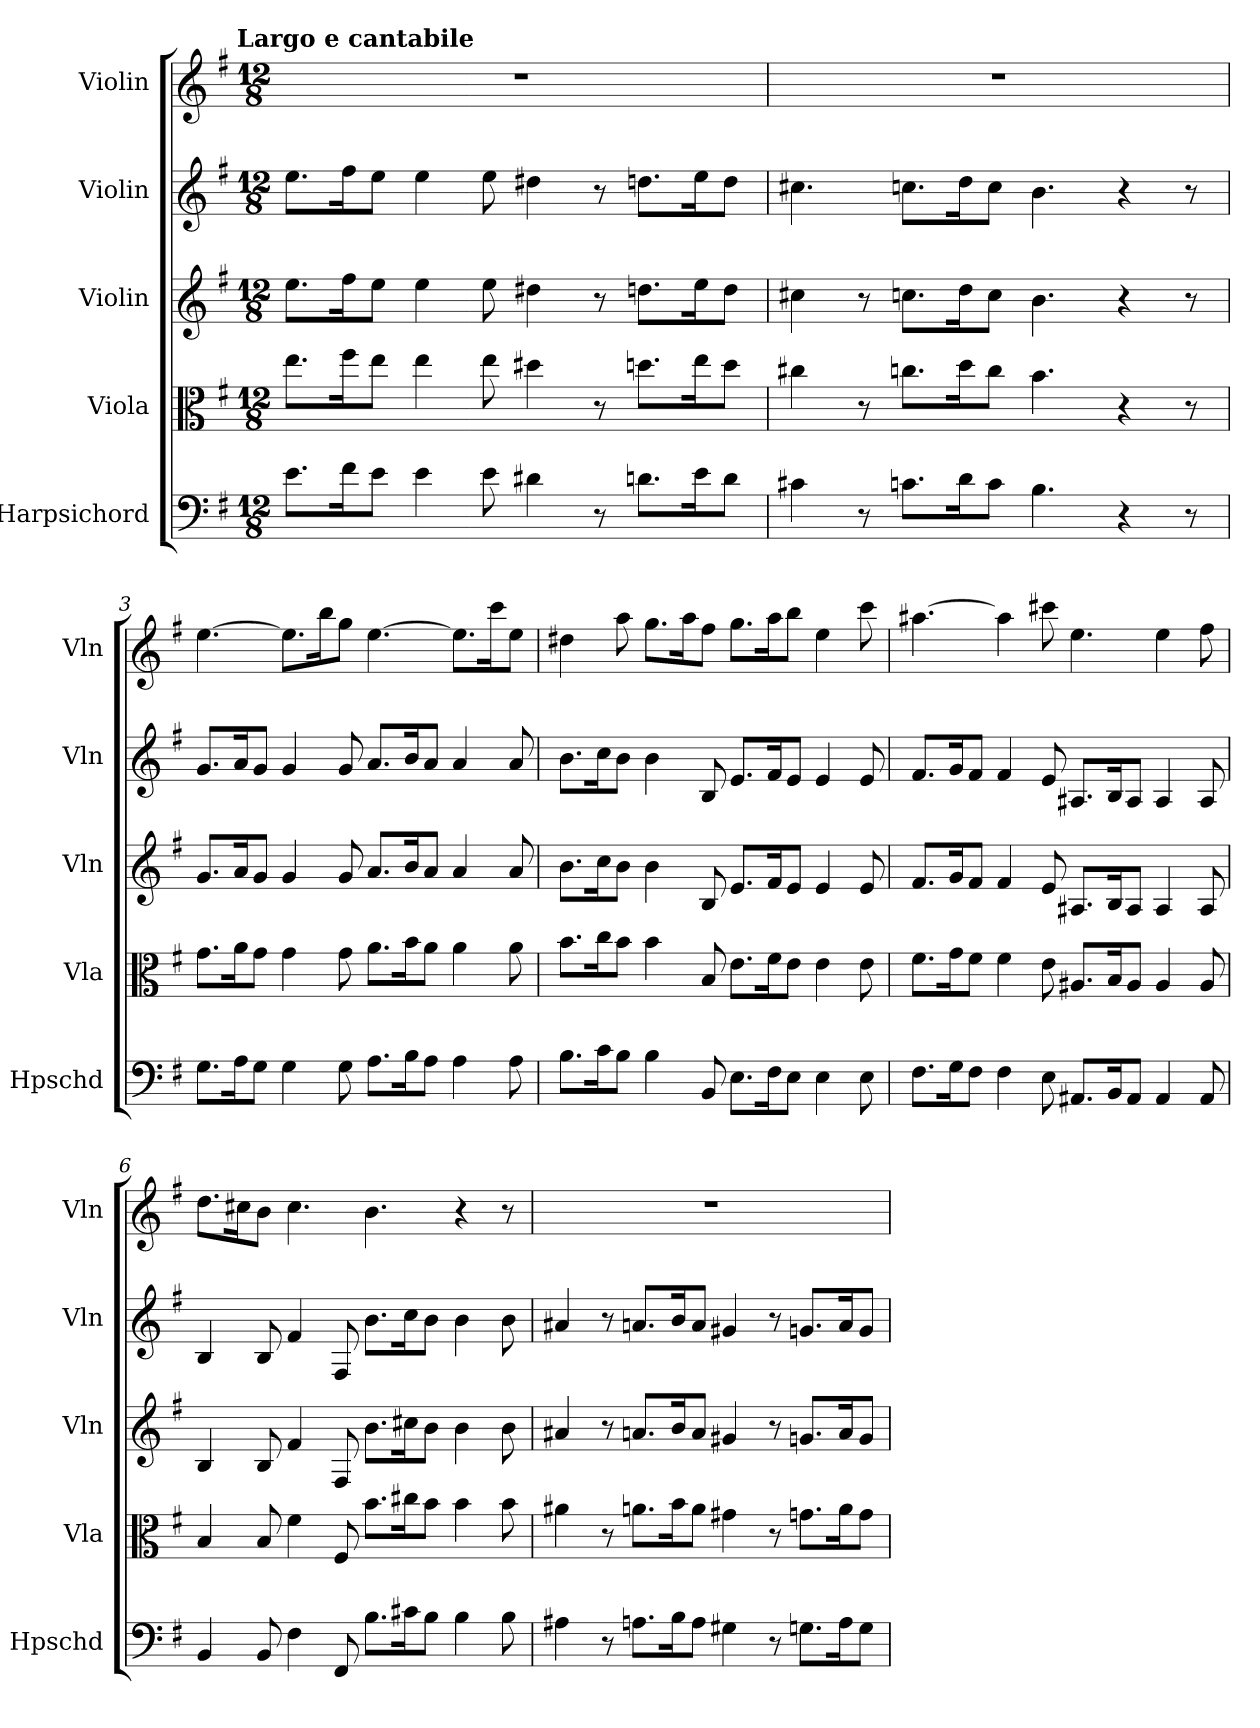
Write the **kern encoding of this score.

**kern	**kern	**kern	**kern	**kern
*part5	*part4	*part3	*part2	*part1
*staff5	*staff4	*staff3	*staff2	*staff1
*I"Harpsichord	*I"Viola	*I"Violin	*I"Violin	*I"Violin
*I'Hpschd	*I'Vla	*I'Vln	*I'Vln	*I'Vln
*clefF4	*clefC3	*clefG2	*clefG2	*clefG2
*k[f#]	*k[f#]	*k[f#]	*k[f#]	*k[f#]
*e:	*e:	*e:	*e:	*e:
!!LO:TX:omd:t=Largo e cantabile
*M12/8	*M12/8	*M12/8	*M12/8	*M12/8
*MM46	*MM46	*MM46	*MM46	*MM46
=1	=1	=1	=1	=1
8.e\L	8.ee\L	8.ee\L	8.ee\L	1.r
16f#\K	16ff#\K	16ff#\K	16ff#\K	.
8e\J	8ee\J	8ee\J	8ee\J	.
4e\	4ee\	4ee\	4ee\	.
8e\	8ee\	8ee\	8ee\	.
4d#X\	4dd#X\	4dd#X\	4dd#X\	.
8r	8r	8r	8r	.
8.dn\L	8.ddn\L	8.ddn\L	8.ddn\L	.
16e\K	16ee\K	16ee\K	16ee\K	.
8d\J	8dd\J	8dd\J	8dd\J	.
=2	=2	=2	=2	=2
4c#X\	4cc#X\	4cc#X\	4.cc#X\	1.r
8r	8r	8r	.	.
8.cn\L	8.ccn\L	8.ccn\L	8.ccn\L	.
16d\K	16dd\K	16dd\K	16dd\K	.
8c\J	8cc\J	8cc\J	8cc\J	.
4.B\	4.b\	4.b\	4.b\	.
4r	4r	4r	4r	.
8r	8r	8r	8r	.
=3	=3	=3	=3	=3
8.G\L	8.g\L	8.g/L	8.g/L	[4.ee\
16A\K	16a\K	16a/K	16a/K	.
8G\J	8g\J	8g/J	8g/J	.
4G\	4g\	4g/	4g/	8.ee\L]
.	.	.	.	16bb\K
8G\	8g\	8g/	8g/	8gg\J
8.A\L	8.a\L	8.a/L	8.a/L	[4.ee\
16B\K	16b\K	16b/K	16b/K	.
8A\J	8a\J	8a/J	8a/J	.
4A\	4a\	4a/	4a/	8.ee\L]
.	.	.	.	16ccc\K
8A\	8a\	8a/	8a/	8ee\J
=4	=4	=4	=4	=4
8.B\L	8.b\L	8.b\L	8.b\L	4dd#X\
16c\K	16cc\K	16cc\K	16cc\K	.
8B\J	8b\J	8b\J	8b\J	8aa\
4B\	4b\	4b\	4b\	8.gg\L
.	.	.	.	16aa\K
8BB/	8B/	8B/	8B/	8ff#\J
8.E\L	8.e\L	8.e/L	8.e/L	8.gg\L
16F#\K	16f#\K	16f#/K	16f#/K	16aa\K
8E\J	8e\J	8e/J	8e/J	8bb\J
4E\	4e\	4e/	4e/	4ee\
8E\	8e\	8e/	8e/	8ccc\
=5	=5	=5	=5	=5
8.F#\L	8.f#\L	8.f#/L	8.f#/L	[4.aa#X\
16G\K	16g\K	16g/K	16g/K	.
8F#\J	8f#\J	8f#/J	8f#/J	.
4F#\	4f#\	4f#/	4f#/	4aa#\]
8E\	8e\	8e/	8e/	8ccc#X\
8.AA#X/L	8.A#X/L	8.A#X/L	8.A#X/L	4.ee\
16BB/K	16B/K	16B/K	16B/K	.
8AA#/J	8A#/J	8A#/J	8A#/J	.
4AA#/	4A#/	4A#/	4A#/	4ee\
8AA#/	8A#/	8A#/	8A#/	8ff#\
=6	=6	=6	=6	=6
4BB/	4B/	4B/	4B/	8.dd\L
.	.	.	.	16cc#X\K
8BB/	8B/	8B/	8B/	8b\J
4F#\	4f#\	4f#/	4f#/	4.cc#\
8FF#/	8F#/	8F#/	8F#/	.
8.B\L	8.b\L	8.b\L	8.b\L	4.b\
16c#X\K	16cc#X\K	16cc#X\K	16cc\K	.
8B\J	8b\J	8b\J	8b\J	.
4B\	4b\	4b\	4b\	4r
8B\	8b\	8b\	8b\	8r
=7	=7	=7	=7	=7
4A#X\	4a#X\	4a#X/	4a#X/	1.r
8r	8r	8r	8r	.
8.An\L	8.an\L	8.an/L	8.an/L	.
16B\K	16b\K	16b/K	16b/K	.
8A\J	8a\J	8a/J	8a/J	.
4G#X\	4g#X\	4g#X/	4g#X/	.
8r	8r	8r	8r	.
8.Gn\L	8.gn\L	8.gn/L	8.gn/L	.
16A\K	16a\K	16a/K	16a/K	.
8G\J	8g\J	8g/J	8g/J	.
=	=	=	=	=
*-	*-	*-	*-	*-
